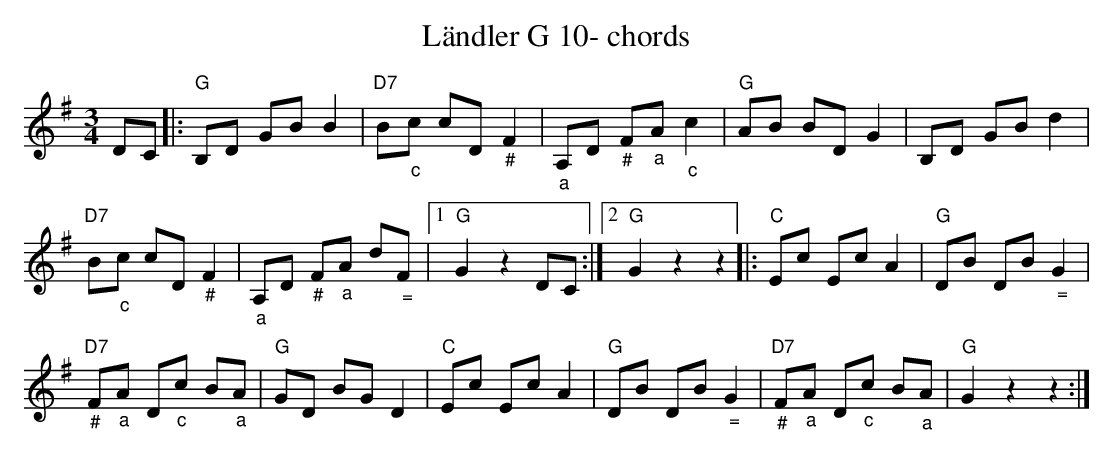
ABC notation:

X:1
T:L\"andler G 10- chords
M:3/4
L:1/8
K:Gmaj%%MIDI gchordon
DC |: "G"B,D GBB2 | "D7"B"_c"c cD"_#"F2 | "_a"A,D "_#"F"_a"A"_c"c2 | "G"AB BDG2 | B,D GBd2 |
"D7"B"_c"c cD"_#"F2 | "_a"A,D "_#"F"_a"A d"_ ="F |1 "G"G2z2DC :|2 "G"G2z2z2 |: "C"Ec EcA2 | "G"DB DB"_ ="G2 |
"D7""_#"F"_a"A D"_c"c B"_a"A | "G"GD BGD2 | "C"Ec EcA2 | "G"DB DB"_ ="G2 | "D7""_#"F"_a"A D"_c"c B"_a"A | "G"G2z2z2 :|
